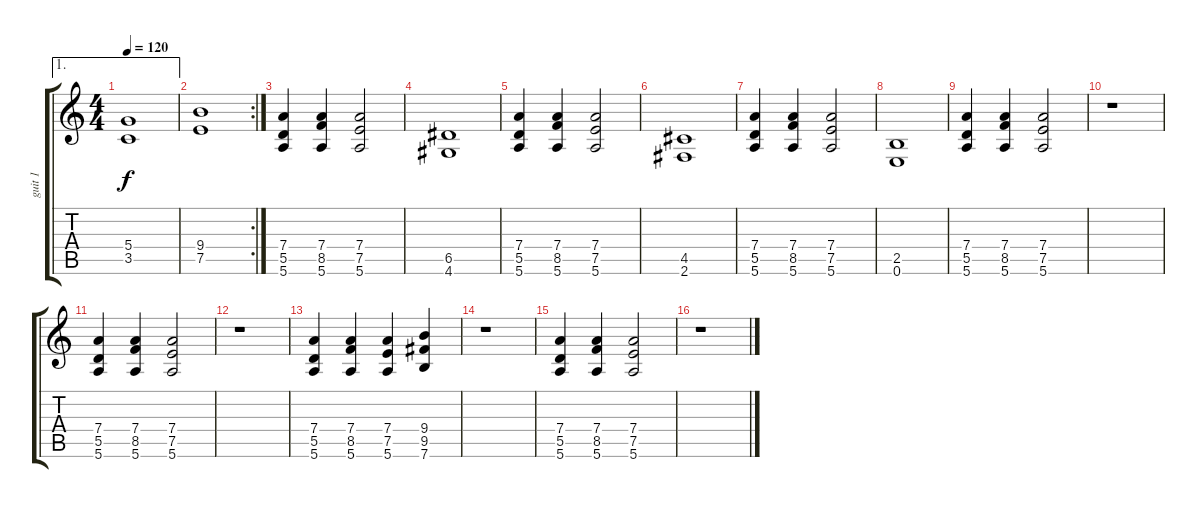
\track ("guit 1" "guit 1") {instrument overdrivenguitar}
\staff {score tabs}
\tuning (E4 B3 G3 D3 A2 E2) {hide}
\ae 1
\ts (4 4)
\tempo 120
\clef g2
\ks c
(5.4 3.5).1{dy f} |
\rc 2
(9.4 7.5).1 |
(7.4 5.5 5.6).4 (7.4 8.5 5.6).4 (7.4 7.5 5.6).2 |
(6.5 4.6).1 |
(7.4 5.5 5.6).4 (7.4 8.5 5.6).4 (7.4 7.5 5.6).2 |
(4.5 2.6).1 |
(7.4 5.5 5.6).4 (7.4 8.5 5.6).4 (7.4 7.5 5.6).2 |
(2.5 0.6).1 |
(7.4 5.5 5.6).4 (7.4 8.5 5.6).4 (7.4 7.5 5.6).2 |
r.1 |
(7.4 5.5 5.6).4 (7.4 8.5 5.6).4 (7.4 7.5 5.6).2 |
r.1 |
(7.4 5.5 5.6).4 (7.4 8.5 5.6).4 (7.4 7.5 5.6).4 (9.4 9.5 7.6).4 |
r.1 |
(7.4 5.5 5.6).4 (7.4 8.5 5.6).4 (7.4 7.5 5.6).2 |
r.1
